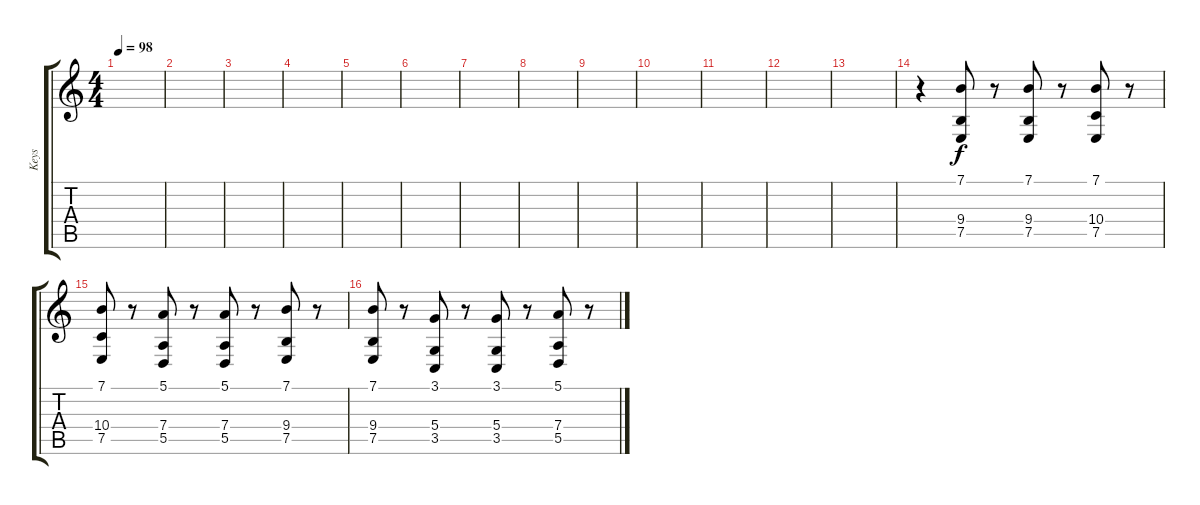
\track ("Keys" "Keys") {instrument stringensemble1}
\staff {score tabs}
\tuning (E4 B3 G3 D3 A2 E2) {hide}
\ts (4 4)
\tempo 98
\clef g2
\ks c
|
|
|
|
|
|
|
|
|
|
|
|
|
r.4 (7.1 9.4 7.5).8 r.8 (7.1 9.4 7.5).8 r.8 (7.1 10.4 7.5).8 r.8 |
(7.1 10.4 7.5).8 r.8 (5.1 7.4 5.5).8 r.8 (5.1 7.4 5.5).8 r.8 (7.1 9.4 7.5).8 r.8 |
(7.1 9.4 7.5).8 r.8 (3.1 5.4 3.5).8 r.8 (3.1 5.4 3.5).8 r.8 (5.1 7.4 5.5).8 r.8
